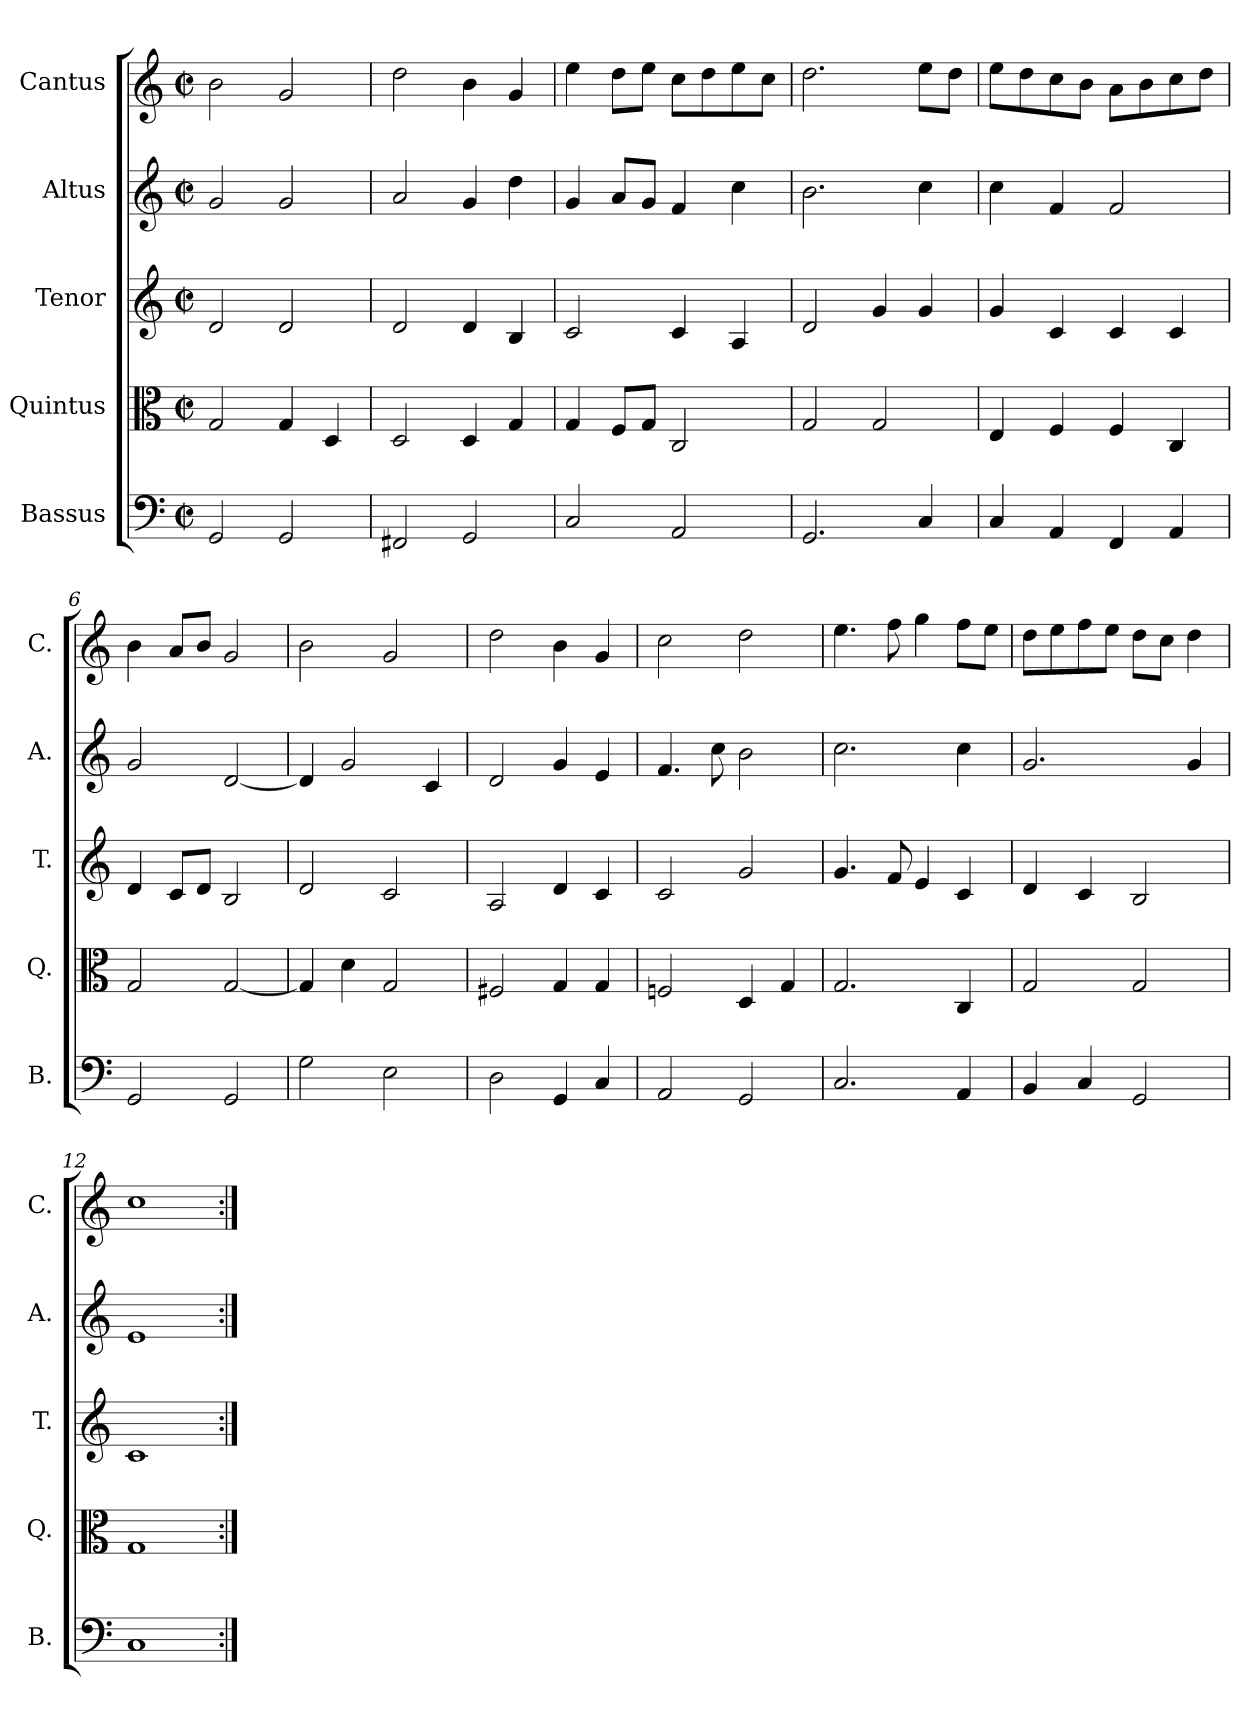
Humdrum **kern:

**kern	**kern	**kern	**kern	**kern
*part5	*part4	*part3	*part2	*part1
*staff5	*staff4	*staff3	*staff2	*staff1
*I"Bassus	*I"Quintus	*I"Tenor	*I"Altus	*I"Cantus
*I'B.	*I'Q.	*I'T.	*I'A.	*I'C.
*clefF4	*clefC3	*clefG2	*clefG2	*clefG2
*k[]	*k[]	*k[]	*k[]	*k[]
*C:	*C:	*C:	*C:	*C:
*M2/2	*M2/2	*M2/2	*M2/2	*M2/2
*met(c|)	*met(c|)	*met(c|)	*met(c|)	*met(c|)
=1	=1	=1	=1	=1
2GG/	2G/	2d/	2g/	2b\
2GG/	4G/	2d/	2g/	2g/
.	4D/	.	.	.
=2	=2	=2	=2	=2
2FF#X/	2D/	2d/	2a/	2dd\
2GG/	4D/	4d/	4g/	4b\
.	4G/	4B/	4dd\	4g/
=3	=3	=3	=3	=3
2C/	4G/	2c/	4g/	4ee\
.	8F/L	.	8a/L	8dd\L
.	8G/J	.	8g/J	8ee\J
2AA/	2C/	4c/	4f/	8cc\L
.	.	.	.	8dd\
.	.	4A/	4cc\	8ee\
.	.	.	.	8cc\J
=4	=4	=4	=4	=4
2.GG/	2G/	2d/	2.b\	2.dd\
.	2G/	4g/	.	.
4C/	.	4g/	4cc\	8ee\L
.	.	.	.	8dd\J
=5	=5	=5	=5	=5
4C/	4E/	4g/	4cc\	8ee\L
.	.	.	.	8dd\
4AA/	4F/	4c/	4f/	8cc\
.	.	.	.	8b\J
4FF/	4F/	4c/	2f/	8a\L
.	.	.	.	8b\
4AA/	4C/	4c/	.	8cc\
.	.	.	.	8dd\J
=6	=6	=6	=6	=6
2GG/	2G/	4d/	2g/	4b\
.	.	8c/L	.	8a/L
.	.	8d/J	.	8b/J
2GG/	[2G/	2B/	[2d/	2g/
!!LO:LB:g=z
=7	=7	=7	=7	=7
2G\	4G/]	2d/	4d/]	2b\
.	4d\	.	2g/	.
2E\	2G/	2c/	.	2g/
.	.	.	4c/	.
=8	=8	=8	=8	=8
2D\	2F#X/	2A/	2d/	2dd\
4GG/	4G/	4d/	4g/	4b\
4C/	4G/	4c/	4e/	4g/
=9	=9	=9	=9	=9
2AA/	2Fn/	2c/	4.f/	2cc\
.	.	.	8cc\	.
2GG/	4D/	2g/	2b\	2dd\
.	4G/	.	.	.
=10	=10	=10	=10	=10
2.C/	2.G/	4.g/	2.cc\	4.ee\
.	.	8f/	.	8ff\
.	.	4e/	.	4gg\
4AA/	4C/	4c/	4cc\	8ff\L
.	.	.	.	8ee\J
=11	=11	=11	=11	=11
4BB/	2G/	4d/	2.g/	8dd\L
.	.	.	.	8ee\
4C/	.	4c/	.	8ff\
.	.	.	.	8ee\J
2GG/	2G/	2B/	.	8dd\L
.	.	.	.	8cc\J
.	.	.	4g/	4dd\
=12	=12	=12	=12	=12
1C/	1G/	1c/	1e/	1cc\
=:|!	=:|!	=:|!	=:|!	=:|!
*-	*-	*-	*-	*-
